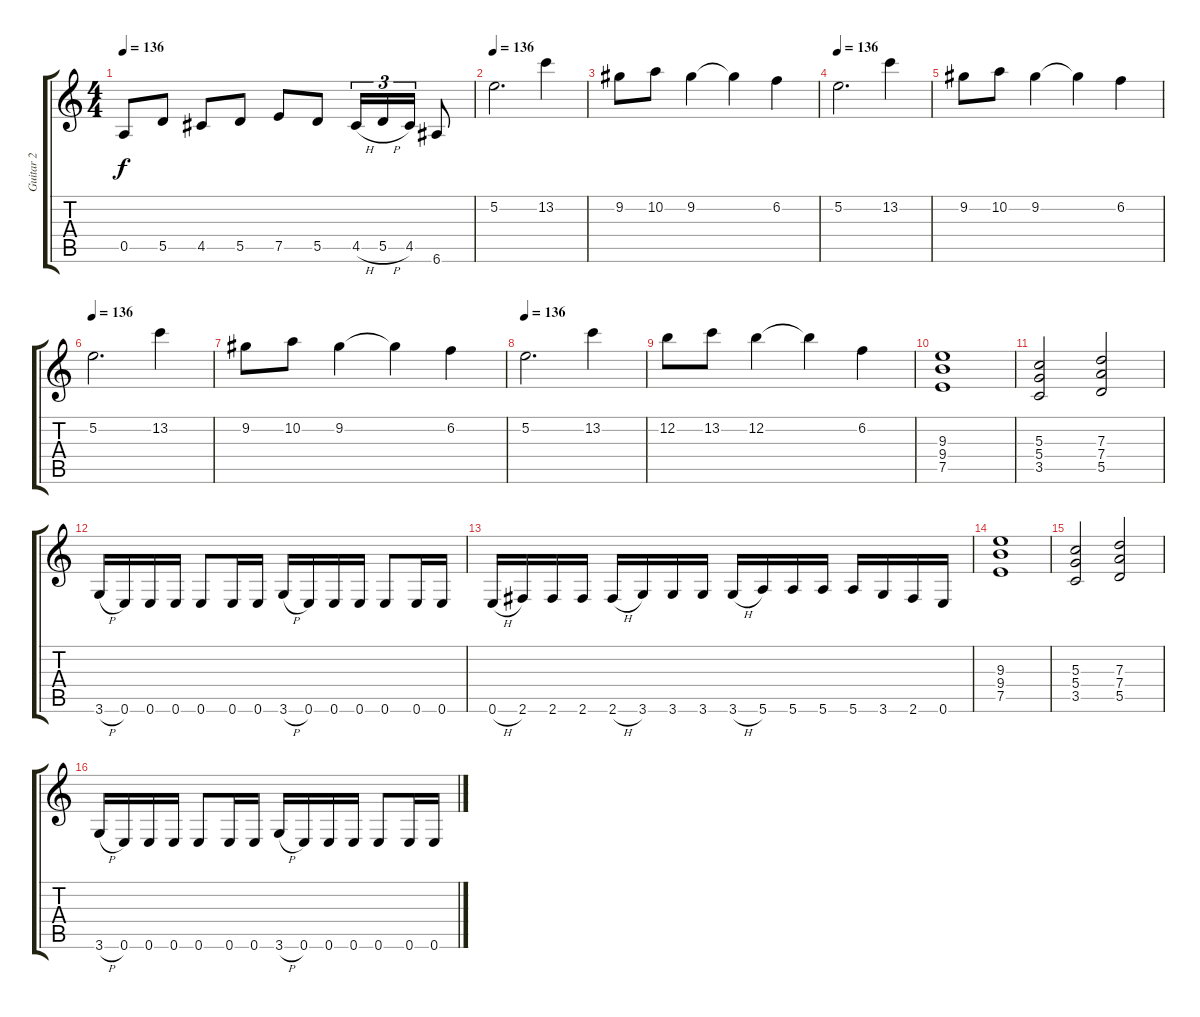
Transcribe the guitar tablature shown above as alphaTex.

\track ("Guitar 2" "Guitar 2") {instrument distortionguitar}
\staff {score tabs}
\tuning (E4 B3 G3 D3 A2 E2) {hide}
\ts (4 4)
\tempo 136
\clef g2
\ks c
0.5.8{dy f} 5.5.8 4.5.8 5.5.8 7.5.8 5.5.8 4.5{h}.16{tu (3 2)} 5.5{h}.16{tu (3 2)} 4.5.16{tu (3 2)} 6.6.8 |
\tempo 136
5.2.2{d} 13.2.4 |
9.2.8 10.2.8 9.2.4 9.2{t}.4 6.2.4 |
\tempo 136
5.2.2{d} 13.2.4 |
9.2.8 10.2.8 9.2.4 9.2{t}.4 6.2.4 |
\tempo 136
5.2.2{d} 13.2.4 |
9.2.8 10.2.8 9.2.4 9.2{t}.4 6.2.4 |
\tempo 136
5.2.2{d} 13.2.4 |
12.2.8 13.2.8 12.2.4 12.2{t}.4 6.2.4 |
(9.3 9.4 7.5).1 |
(5.3 5.4 3.5).2 (7.3 7.4 5.5).2 |
3.6{h}.16 0.6.16 0.6.16 0.6.16 0.6.8 0.6.16 0.6.16 3.6{h}.16 0.6.16 0.6.16 0.6.16 0.6.8 0.6.16 0.6.16 |
0.6{h}.16 2.6.16 2.6.16 2.6.16 2.6{h}.16 3.6.16 3.6.16 3.6.16 3.6{h}.16 5.6.16 5.6.16 5.6.16 5.6.16 3.6.16 2.6.16 0.6.16 |
(9.3 9.4 7.5).1 |
(5.3 5.4 3.5).2 (7.3 7.4 5.5).2 |
3.6{h}.16 0.6.16 0.6.16 0.6.16 0.6.8 0.6.16 0.6.16 3.6{h}.16 0.6.16 0.6.16 0.6.16 0.6.8 0.6.16 0.6.16
